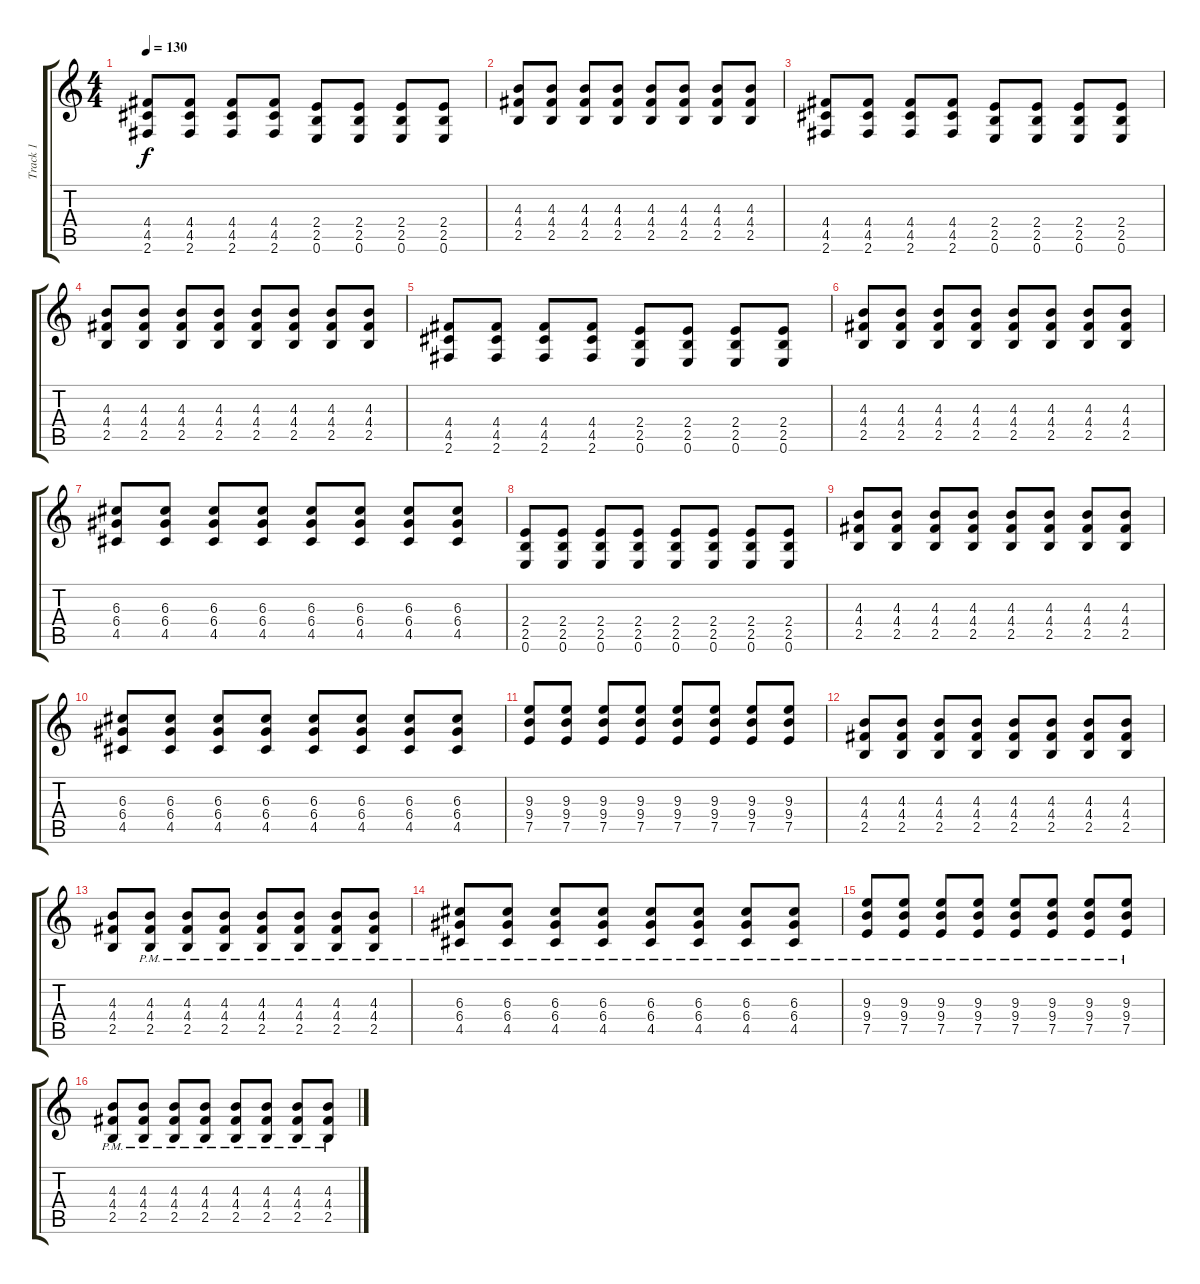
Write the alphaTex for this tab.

\track ("Track 1" "Track 1") {instrument overdrivenguitar}
\staff {score tabs}
\tuning (E4 B3 G3 D3 A2 E2) {hide}
\ts (4 4)
\tempo 130
\clef g2
\ks c
(4.4 4.5 2.6).8{dy f} (4.4 4.5 2.6).8 (4.4 4.5 2.6).8 (4.4 4.5 2.6).8 (2.4 2.5 0.6).8 (2.4 2.5 0.6).8 (2.4 2.5 0.6).8 (2.4 2.5 0.6).8 |
(4.3 4.4 2.5).8 (4.3 4.4 2.5).8 (4.3 4.4 2.5).8 (4.3 4.4 2.5).8 (4.3 4.4 2.5).8 (4.3 4.4 2.5).8 (4.3 4.4 2.5).8 (4.3 4.4 2.5).8 |
(4.4 4.5 2.6).8 (4.4 4.5 2.6).8 (4.4 4.5 2.6).8 (4.4 4.5 2.6).8 (2.4 2.5 0.6).8 (2.4 2.5 0.6).8 (2.4 2.5 0.6).8 (2.4 2.5 0.6).8 |
(4.3 4.4 2.5).8 (4.3 4.4 2.5).8 (4.3 4.4 2.5).8 (4.3 4.4 2.5).8 (4.3 4.4 2.5).8 (4.3 4.4 2.5).8 (4.3 4.4 2.5).8 (4.3 4.4 2.5).8 |
(4.4 4.5 2.6).8 (4.4 4.5 2.6).8 (4.4 4.5 2.6).8 (4.4 4.5 2.6).8 (2.4 2.5 0.6).8 (2.4 2.5 0.6).8 (2.4 2.5 0.6).8 (2.4 2.5 0.6).8 |
(4.3 4.4 2.5).8 (4.3 4.4 2.5).8 (4.3 4.4 2.5).8 (4.3 4.4 2.5).8 (4.3 4.4 2.5).8 (4.3 4.4 2.5).8 (4.3 4.4 2.5).8 (4.3 4.4 2.5).8 |
(6.3 6.4 4.5).8 (6.3 6.4 4.5).8 (6.3 6.4 4.5).8 (6.3 6.4 4.5).8 (6.3 6.4 4.5).8 (6.3 6.4 4.5).8 (6.3 6.4 4.5).8 (6.3 6.4 4.5).8 |
(2.4 2.5 0.6).8 (2.4 2.5 0.6).8 (2.4 2.5 0.6).8 (2.4 2.5 0.6).8 (2.4 2.5 0.6).8 (2.4 2.5 0.6).8 (2.4 2.5 0.6).8 (2.4 2.5 0.6).8 |
(4.3 4.4 2.5).8 (4.3 4.4 2.5).8 (4.3 4.4 2.5).8 (4.3 4.4 2.5).8 (4.3 4.4 2.5).8 (4.3 4.4 2.5).8 (4.3 4.4 2.5).8 (4.3 4.4 2.5).8 |
(6.3 6.4 4.5).8 (6.3 6.4 4.5).8 (6.3 6.4 4.5).8 (6.3 6.4 4.5).8 (6.3 6.4 4.5).8 (6.3 6.4 4.5).8 (6.3 6.4 4.5).8 (6.3 6.4 4.5).8 |
(9.3 9.4 7.5).8 (9.3 9.4 7.5).8 (9.3 9.4 7.5).8 (9.3 9.4 7.5).8 (9.3 9.4 7.5).8 (9.3 9.4 7.5).8 (9.3 9.4 7.5).8 (9.3 9.4 7.5).8 |
(4.3 4.4 2.5).8 (4.3 4.4 2.5).8 (4.3 4.4 2.5).8 (4.3 4.4 2.5).8 (4.3 4.4 2.5).8 (4.3 4.4 2.5).8 (4.3 4.4 2.5).8 (4.3 4.4 2.5).8 |
(4.3 4.4 2.5).8 (4.3 4.4 2.5{pm}).8 (4.3 4.4 2.5{pm}).8 (4.3 4.4 2.5{pm}).8 (4.3 4.4 2.5{pm}).8 (4.3 4.4 2.5{pm}).8 (4.3 4.4 2.5{pm}).8 (4.3 4.4 2.5{pm}).8 |
(6.3 6.4 4.5{pm}).8 (6.3 6.4 4.5{pm}).8 (6.3 6.4 4.5{pm}).8 (6.3 6.4 4.5{pm}).8 (6.3 6.4 4.5{pm}).8 (6.3 6.4 4.5{pm}).8 (6.3 6.4 4.5{pm}).8 (6.3 6.4 4.5{pm}).8 |
(9.3{pm} 9.4 7.5).8 (9.3{pm} 9.4 7.5).8 (9.3{pm} 9.4 7.5).8 (9.3{pm} 9.4 7.5).8 (9.3{pm} 9.4 7.5).8 (9.3{pm} 9.4 7.5).8 (9.3{pm} 9.4 7.5).8 (9.3{pm} 9.4 7.5).8 |
(4.3{pm} 4.4{pm} 2.5{pm}).8 (4.3 4.4 2.5{pm}).8 (4.3 4.4 2.5{pm}).8 (4.3 4.4 2.5{pm}).8 (4.3 4.4 2.5{pm}).8 (4.3 4.4 2.5{pm}).8 (4.3 4.4 2.5{pm}).8 (4.3 4.4 2.5{pm}).8
